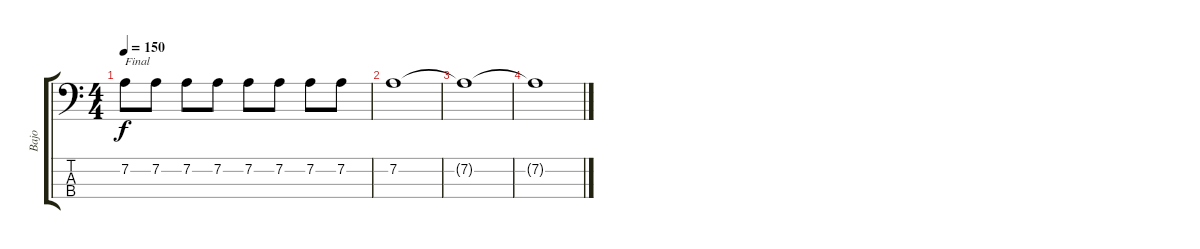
\track ("Bajo" "Bajo") {instrument electricbasspick}
\staff {score tabs}
\tuning (G2 D2 A1 E1) {hide}
\ts (4 4)
\tempo 150
\clef f4
\ks c
7.2.8{txt "Final" dy f} 7.2.8 7.2.8 7.2.8 7.2.8 7.2.8 7.2.8 7.2.8 |
7.2.1 |
7.2{t}.1 |
7.2{t}.1
